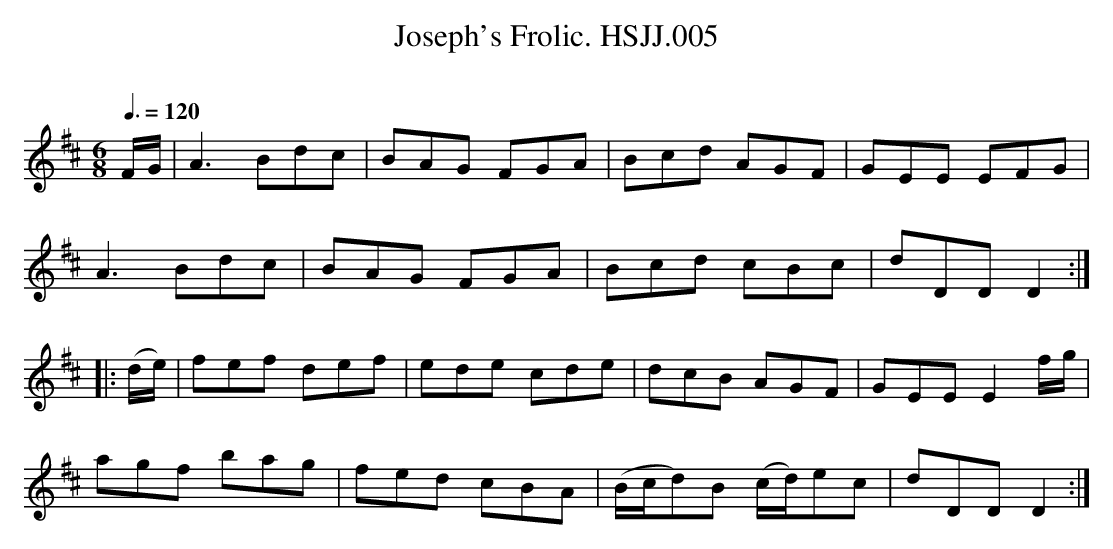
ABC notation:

X:1
T:Joseph's Frolic. HSJJ.005
M:6/8
L:1/8
Q:3/8=120
O:
K:D
F/G/|A3Bdc|BAG FGA|Bcd AGF|GEE EFG|
A3Bdc|BAG FGA|Bcd cBc|dDDD2:|
|:(d/e/)|fef def|ede cde|dcB AGF|GEEE2f/g/|
agf bag|fed cBA|(B/c/d)B (c/d/)ec|dDDD2:|
